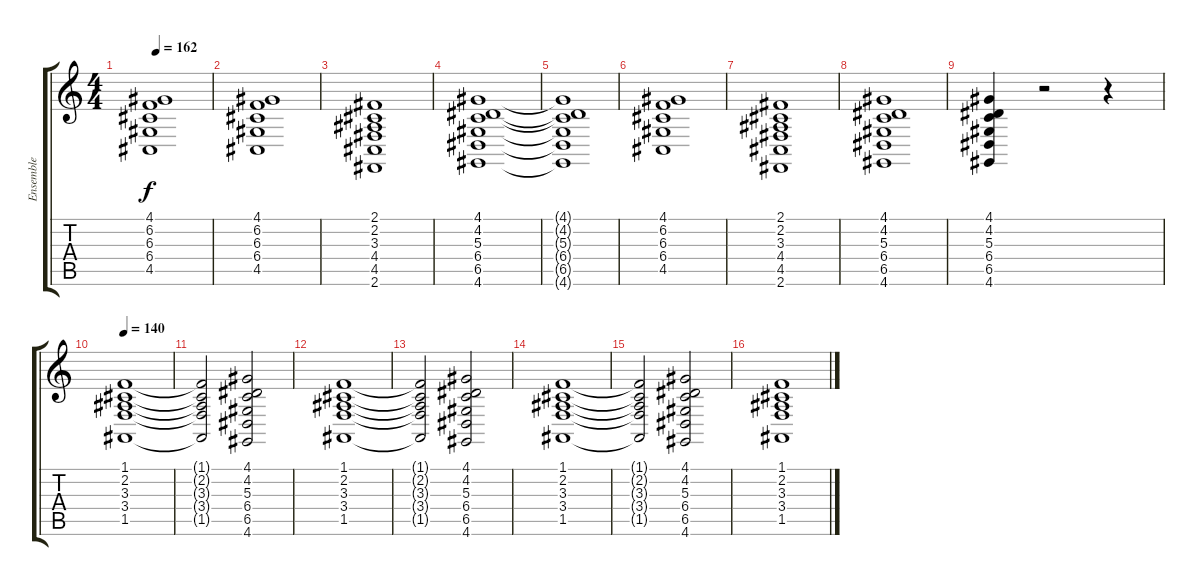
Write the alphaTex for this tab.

\track ("Ensemble" "Ensemble") {instrument stringensemble1}
\staff {score tabs}
\tuning (E4 B3 G3 D3 A2 E2) {hide}
\ts (4 4)
\tempo 162
\clef g2
\ks c
(4.1{t} 6.2{t} 6.3{t} 6.4{t} 4.5{t}).1{dy f} |
(4.1 6.2 6.3 6.4 4.5).1 |
(2.1 2.2 3.3 4.4 4.5 2.6).1 |
(4.1 4.2 5.3 6.4 6.5 4.6).1 |
(4.1{t} 4.2{t} 5.3{t} 6.4{t} 6.5{t} 4.6{t}).1 |
(4.1 6.2 6.3 6.4 4.5).1 |
(2.1 2.2 3.3 4.4 4.5 2.6).1 |
(4.1 4.2 5.3 6.4 6.5 4.6).1 |
\section ("" "")
(4.1 4.2 5.3 6.4 6.5 4.6).4 r.2 r.4 |
\tempo 140
(1.1 2.2 3.3 3.4 1.5).1{volume 10} |
(1.1{t} 2.2{t} 3.3{t} 3.4{t} 1.5{t}).2 (4.1 4.2 5.3 6.4 6.5 4.6).2 |
(1.1 2.2 3.3 3.4 1.5).1 |
(1.1{t} 2.2{t} 3.3{t} 3.4{t} 1.5{t}).2 (4.1 4.2 5.3 6.4 6.5 4.6).2 |
(1.1 2.2 3.3 3.4 1.5).1 |
(1.1{t} 2.2{t} 3.3{t} 3.4{t} 1.5{t}).2 (4.1 4.2 5.3 6.4 6.5 4.6).2 |
(1.1 2.2 3.3 3.4 1.5).1
